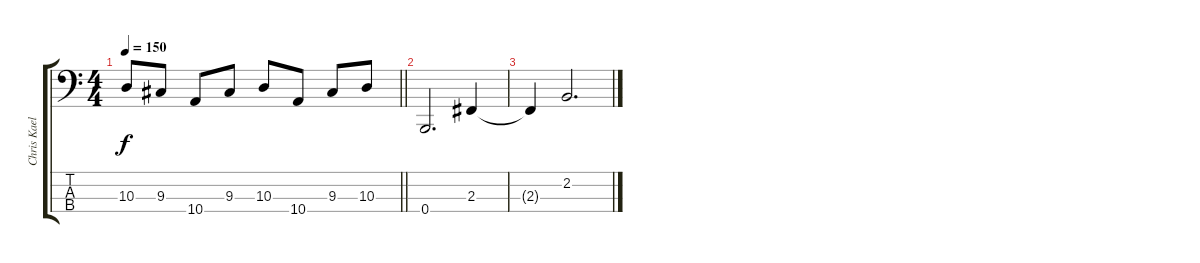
\track ("Chris Kael – Bass Guitar" "Chris Kael") {instrument electricbasspick}
\staff {score tabs}
\tuning (D2 A1 E1 B0) {hide}
\ts (4 4)
\tempo 150
\clef f4
\barLineRight lightlight
\ks c
10.3.8{dy f} 9.3.8 10.4.8 9.3.8 10.3.8 10.4.8 9.3.8 10.3.8 |
0.4.2{d} 2.3.4 |
2.3{t}.4 2.2.2{d}
